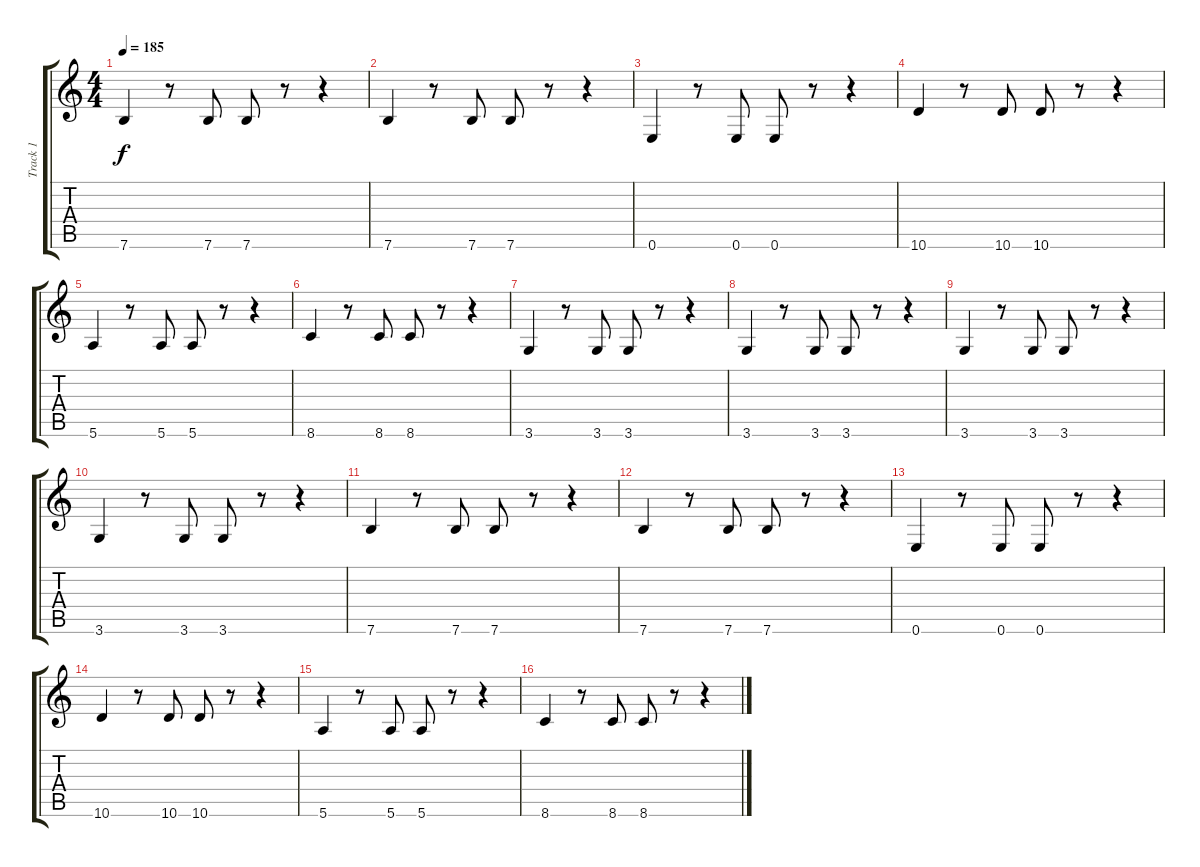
\track ("Track 1" "Track 1") {instrument electricguitarmuted}
\staff {score tabs}
\tuning (E4 B3 G3 D3 A2 E2) {hide}
\ts (4 4)
\tempo 185
\clef g2
\ks c
7.6.4{dy f} r.8 7.6.8 7.6.8 r.8 r.4 |
7.6.4 r.8 7.6.8 7.6.8 r.8 r.4 |
0.6.4 r.8 0.6.8 0.6.8 r.8 r.4 |
10.6.4 r.8 10.6.8 10.6.8 r.8 r.4 |
5.6.4 r.8 5.6.8 5.6.8 r.8 r.4 |
8.6.4 r.8 8.6.8 8.6.8 r.8 r.4 |
3.6.4 r.8 3.6.8 3.6.8 r.8 r.4 |
3.6.4 r.8 3.6.8 3.6.8 r.8 r.4 |
3.6.4 r.8 3.6.8 3.6.8 r.8 r.4 |
3.6.4 r.8 3.6.8 3.6.8 r.8 r.4 |
7.6.4 r.8 7.6.8 7.6.8 r.8 r.4 |
7.6.4 r.8 7.6.8 7.6.8 r.8 r.4 |
0.6.4 r.8 0.6.8 0.6.8 r.8 r.4 |
10.6.4 r.8 10.6.8 10.6.8 r.8 r.4 |
5.6.4 r.8 5.6.8 5.6.8 r.8 r.4 |
8.6.4 r.8 8.6.8 8.6.8 r.8 r.4
